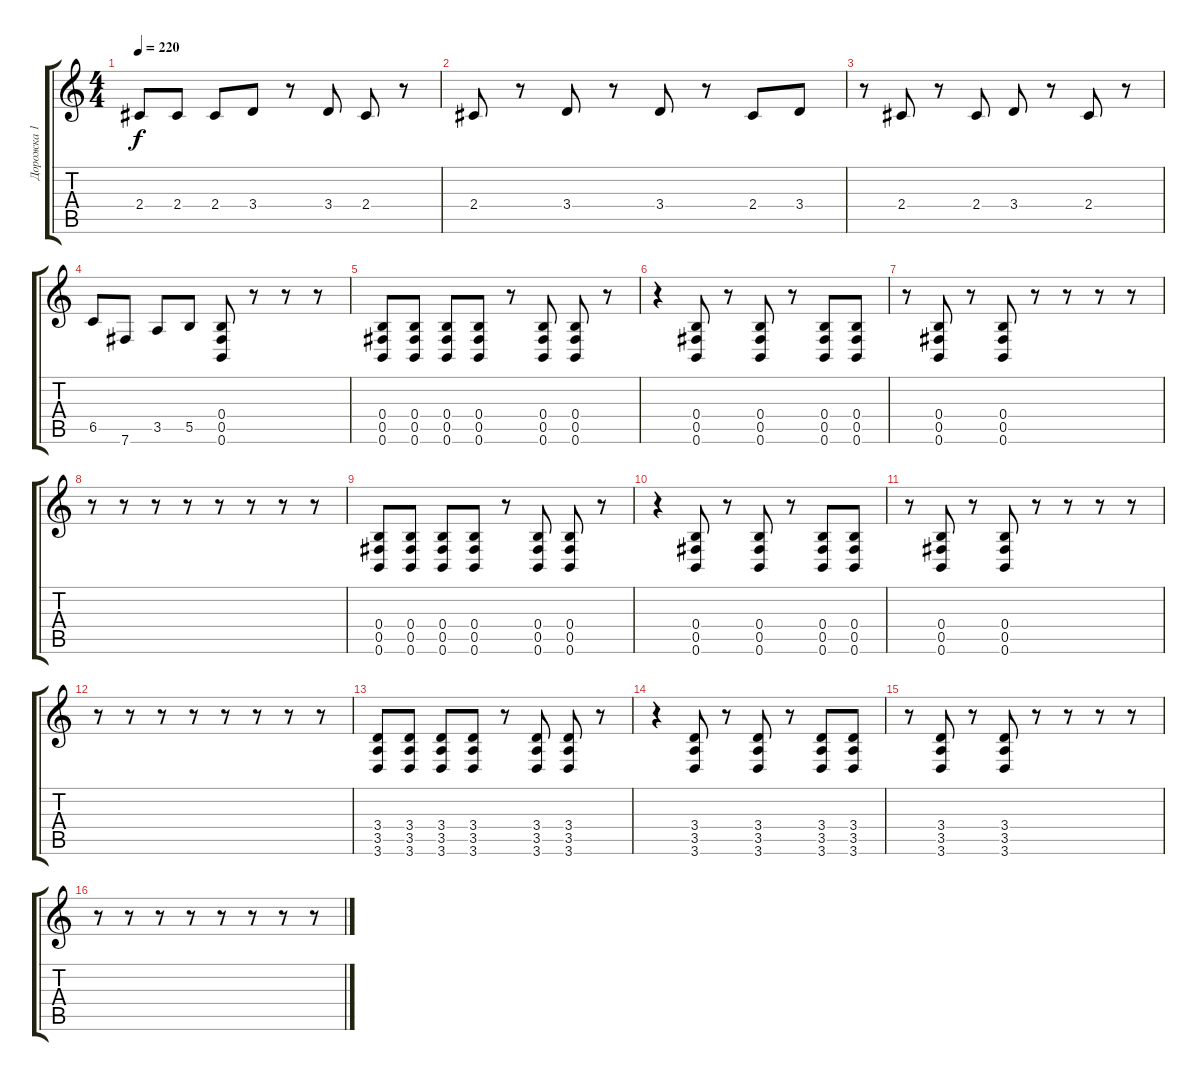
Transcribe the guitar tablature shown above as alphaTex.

\track ("Дорожка 1" "Дорожка 1") {instrument distortionguitar}
\staff {score tabs}
\tuning (Db4 Ab3 E3 B2 Gb2 B1) {hide}
\ts (4 4)
\tempo 220
\clef g2
\ks c
2.4.8{dy f} 2.4.8 2.4.8 3.4.8 r.8 3.4.8 2.4.8 r.8 |
2.4.8 r.8 3.4.8 r.8 3.4.8 r.8 2.4.8 3.4.8 |
r.8 2.4.8 r.8 2.4.8 3.4.8 r.8 2.4.8 r.8 |
6.5.8 7.6.8 3.5.8 5.5.8 (0.4 0.5 0.6).8 r.8 r.8 r.8 |
(0.4 0.5 0.6).8 (0.4 0.5 0.6).8 (0.4 0.5 0.6).8 (0.4 0.5 0.6).8 r.8 (0.4 0.5 0.6).8 (0.4 0.5 0.6).8 r.8 |
r.4 (0.4 0.5 0.6).8 r.8 (0.4 0.5 0.6).8 r.8 (0.4 0.5 0.6).8 (0.4 0.5 0.6).8 |
r.8 (0.4 0.5 0.6).8 r.8 (0.4 0.5 0.6).8 r.8 r.8 r.8 r.8 |
r.8 r.8 r.8 r.8 r.8 r.8 r.8 r.8 |
(0.4 0.5 0.6).8 (0.4 0.5 0.6).8 (0.4 0.5 0.6).8 (0.4 0.5 0.6).8 r.8 (0.4 0.5 0.6).8 (0.4 0.5 0.6).8 r.8 |
r.4 (0.4 0.5 0.6).8 r.8 (0.4 0.5 0.6).8 r.8 (0.4 0.5 0.6).8 (0.4 0.5 0.6).8 |
r.8 (0.4 0.5 0.6).8 r.8 (0.4 0.5 0.6).8 r.8 r.8 r.8 r.8 |
r.8 r.8 r.8 r.8 r.8 r.8 r.8 r.8 |
(3.4 3.5 3.6).8 (3.4 3.5 3.6).8 (3.4 3.5 3.6).8 (3.4 3.5 3.6).8 r.8 (3.4 3.5 3.6).8 (3.4 3.5 3.6).8 r.8 |
r.4 (3.4 3.5 3.6).8 r.8 (3.4 3.5 3.6).8 r.8 (3.4 3.5 3.6).8 (3.4 3.5 3.6).8 |
r.8 (3.4 3.5 3.6).8 r.8 (3.4 3.5 3.6).8 r.8 r.8 r.8 r.8 |
r.8 r.8 r.8 r.8 r.8 r.8 r.8 r.8
